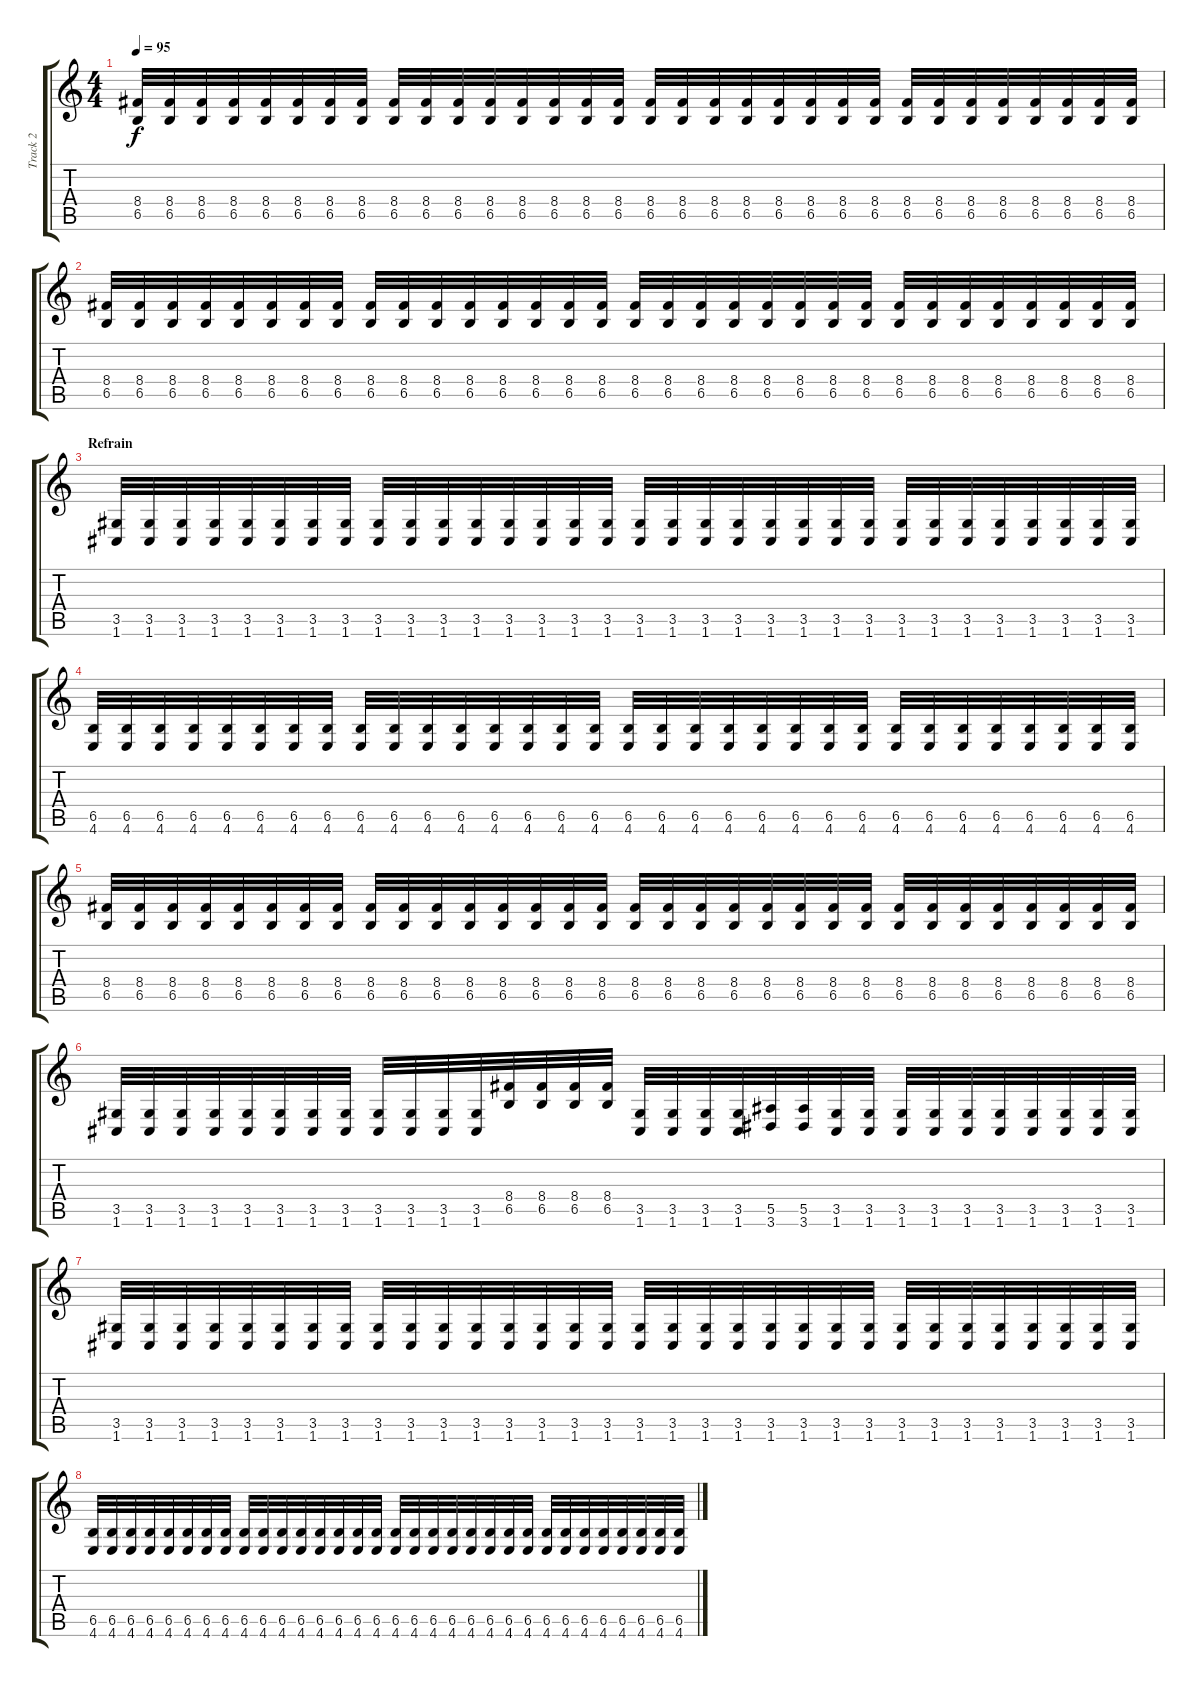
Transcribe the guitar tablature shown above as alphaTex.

\track ("Track 2" "Track 2") {instrument distortionguitar}
\staff {score tabs}
\tuning (C4 G3 Eb3 Bb2 F2 C2) {hide}
\ts (4 4)
\tempo 95
\clef g2
\ks c
(8.4 6.5).32{dy f} (8.4 6.5).32 (8.4 6.5).32 (8.4 6.5).32 (8.4 6.5).32 (8.4 6.5).32 (8.4 6.5).32 (8.4 6.5).32 (8.4 6.5).32 (8.4 6.5).32 (8.4 6.5).32 (8.4 6.5).32 (8.4 6.5).32 (8.4 6.5).32 (8.4 6.5).32 (8.4 6.5).32 (8.4 6.5).32 (8.4 6.5).32 (8.4 6.5).32 (8.4 6.5).32 (8.4 6.5).32 (8.4 6.5).32 (8.4 6.5).32 (8.4 6.5).32 (8.4 6.5).32 (8.4 6.5).32 (8.4 6.5).32 (8.4 6.5).32 (8.4 6.5).32 (8.4 6.5).32 (8.4 6.5).32 (8.4 6.5).32 |
(8.4 6.5).32 (8.4 6.5).32 (8.4 6.5).32 (8.4 6.5).32 (8.4 6.5).32 (8.4 6.5).32 (8.4 6.5).32 (8.4 6.5).32 (8.4 6.5).32 (8.4 6.5).32 (8.4 6.5).32 (8.4 6.5).32 (8.4 6.5).32 (8.4 6.5).32 (8.4 6.5).32 (8.4 6.5).32 (8.4 6.5).32 (8.4 6.5).32 (8.4 6.5).32 (8.4 6.5).32 (8.4 6.5).32 (8.4 6.5).32 (8.4 6.5).32 (8.4 6.5).32 (8.4 6.5).32 (8.4 6.5).32 (8.4 6.5).32 (8.4 6.5).32 (8.4 6.5).32 (8.4 6.5).32 (8.4 6.5).32 (8.4 6.5).32 |
\section ("" "Refrain")
(3.5 1.6).32{balance 0} (3.5 1.6).32 (3.5 1.6).32 (3.5 1.6).32 (3.5 1.6).32 (3.5 1.6).32 (3.5 1.6).32 (3.5 1.6).32 (3.5 1.6).32 (3.5 1.6).32 (3.5 1.6).32 (3.5 1.6).32 (3.5 1.6).32 (3.5 1.6).32 (3.5 1.6).32 (3.5 1.6).32 (3.5 1.6).32 (3.5 1.6).32 (3.5 1.6).32 (3.5 1.6).32 (3.5 1.6).32 (3.5 1.6).32 (3.5 1.6).32 (3.5 1.6).32 (3.5 1.6).32 (3.5 1.6).32 (3.5 1.6).32 (3.5 1.6).32 (3.5 1.6).32 (3.5 1.6).32 (3.5 1.6).32 (3.5 1.6).32 |
(6.5 4.6).32 (6.5 4.6).32 (6.5 4.6).32 (6.5 4.6).32 (6.5 4.6).32 (6.5 4.6).32 (6.5 4.6).32 (6.5 4.6).32 (6.5 4.6).32 (6.5 4.6).32 (6.5 4.6).32 (6.5 4.6).32 (6.5 4.6).32 (6.5 4.6).32 (6.5 4.6).32 (6.5 4.6).32 (6.5 4.6).32 (6.5 4.6).32 (6.5 4.6).32 (6.5 4.6).32 (6.5 4.6).32 (6.5 4.6).32 (6.5 4.6).32 (6.5 4.6).32 (6.5 4.6).32 (6.5 4.6).32 (6.5 4.6).32 (6.5 4.6).32 (6.5 4.6).32 (6.5 4.6).32 (6.5 4.6).32 (6.5 4.6).32 |
(8.4 6.5).32 (8.4 6.5).32 (8.4 6.5).32 (8.4 6.5).32 (8.4 6.5).32 (8.4 6.5).32 (8.4 6.5).32 (8.4 6.5).32 (8.4 6.5).32 (8.4 6.5).32 (8.4 6.5).32 (8.4 6.5).32 (8.4 6.5).32 (8.4 6.5).32 (8.4 6.5).32 (8.4 6.5).32 (8.4 6.5).32 (8.4 6.5).32 (8.4 6.5).32 (8.4 6.5).32 (8.4 6.5).32 (8.4 6.5).32 (8.4 6.5).32 (8.4 6.5).32 (8.4 6.5).32 (8.4 6.5).32 (8.4 6.5).32 (8.4 6.5).32 (8.4 6.5).32 (8.4 6.5).32 (8.4 6.5).32 (8.4 6.5).32 |
(3.5 1.6).32 (3.5 1.6).32 (3.5 1.6).32 (3.5 1.6).32 (3.5 1.6).32 (3.5 1.6).32 (3.5 1.6).32 (3.5 1.6).32 (3.5 1.6).32 (3.5 1.6).32 (3.5 1.6).32 (3.5 1.6).32 (8.4 6.5).32 (8.4 6.5).32 (8.4 6.5).32 (8.4 6.5).32 (3.5 1.6).32 (3.5 1.6).32 (3.5 1.6).32 (3.5 1.6).32 (5.5 3.6).32 (5.5 3.6).32 (3.5 1.6).32 (3.5 1.6).32 (3.5 1.6).32 (3.5 1.6).32 (3.5 1.6).32 (3.5 1.6).32 (3.5 1.6).32 (3.5 1.6).32 (3.5 1.6).32 (3.5 1.6).32 |
(3.5 1.6).32 (3.5 1.6).32 (3.5 1.6).32 (3.5 1.6).32 (3.5 1.6).32 (3.5 1.6).32 (3.5 1.6).32 (3.5 1.6).32 (3.5 1.6).32 (3.5 1.6).32 (3.5 1.6).32 (3.5 1.6).32 (3.5 1.6).32 (3.5 1.6).32 (3.5 1.6).32 (3.5 1.6).32 (3.5 1.6).32 (3.5 1.6).32 (3.5 1.6).32 (3.5 1.6).32 (3.5 1.6).32 (3.5 1.6).32 (3.5 1.6).32 (3.5 1.6).32 (3.5 1.6).32 (3.5 1.6).32 (3.5 1.6).32 (3.5 1.6).32 (3.5 1.6).32 (3.5 1.6).32 (3.5 1.6).32 (3.5 1.6).32 |
(6.5 4.6).32 (6.5 4.6).32 (6.5 4.6).32 (6.5 4.6).32 (6.5 4.6).32 (6.5 4.6).32 (6.5 4.6).32 (6.5 4.6).32 (6.5 4.6).32 (6.5 4.6).32 (6.5 4.6).32 (6.5 4.6).32 (6.5 4.6).32 (6.5 4.6).32 (6.5 4.6).32 (6.5 4.6).32 (6.5 4.6).32 (6.5 4.6).32 (6.5 4.6).32 (6.5 4.6).32 (6.5 4.6).32 (6.5 4.6).32 (6.5 4.6).32 (6.5 4.6).32 (6.5 4.6).32 (6.5 4.6).32 (6.5 4.6).32 (6.5 4.6).32 (6.5 4.6).32 (6.5 4.6).32 (6.5 4.6).32 (6.5 4.6).32
